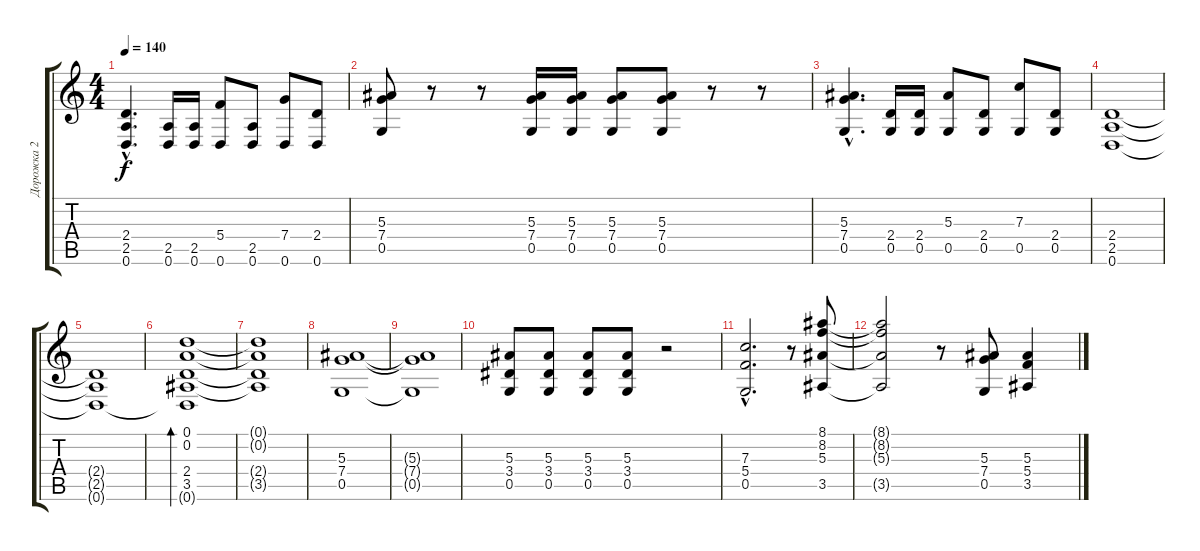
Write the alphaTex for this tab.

\track ("Дорожка 2" "Дорожка 2") {instrument distortionguitar}
\staff {score tabs}
\tuning (D4 A3 F3 C3 G2 D2) {hide}
\ts (4 4)
\tempo 140
\clef g2
\ks c
(2.4{hac} 2.5{hac} 0.6{hac}).4{d dy f} (2.5 0.6).16 (2.5 0.6).16 (5.4 0.6).8 (2.5 0.6).8 (7.4 0.6).8 (2.4 0.6).8 |
(5.3 7.4 0.5).8 r.8 r.8 (5.3 7.4 0.5).16 (5.3 7.4 0.5).16 (5.3 7.4 0.5).8 (5.3 7.4 0.5).8 r.8 r.8 |
(5.3{hac} 7.4{hac} 0.5{hac}).4{d} (2.4 0.5).16 (2.4 0.5).16 (5.3 0.5).8 (2.4 0.5).8 (7.3 0.5).8 (2.4 0.5).8 |
(2.4 2.5 0.6).1 |
(2.4{t} 2.5{t} 0.6{t}).1 |
(0.1 0.2 2.4 3.5 0.6{t}).1{bd 60} |
(0.1{t} 0.2{t} 2.4{t} 3.5{t}).1 |
(5.3 7.4 0.5).1 |
(5.3{t} 7.4{t} 0.5{t}).1 |
(5.3 3.4 0.5).8 (5.3 3.4 0.5).8 (5.3 3.4 0.5).8 (5.3 3.4 0.5).8 r.2 |
(7.3{hac} 5.4{hac} 0.5{hac}).2{d} r.8 (8.1 8.2 5.3 3.5).8 |
(8.1{t} 8.2{t} 5.3{t} 3.5{t}).2 r.8 (5.3 7.4 0.5).8 (5.3 5.4 3.5).4
